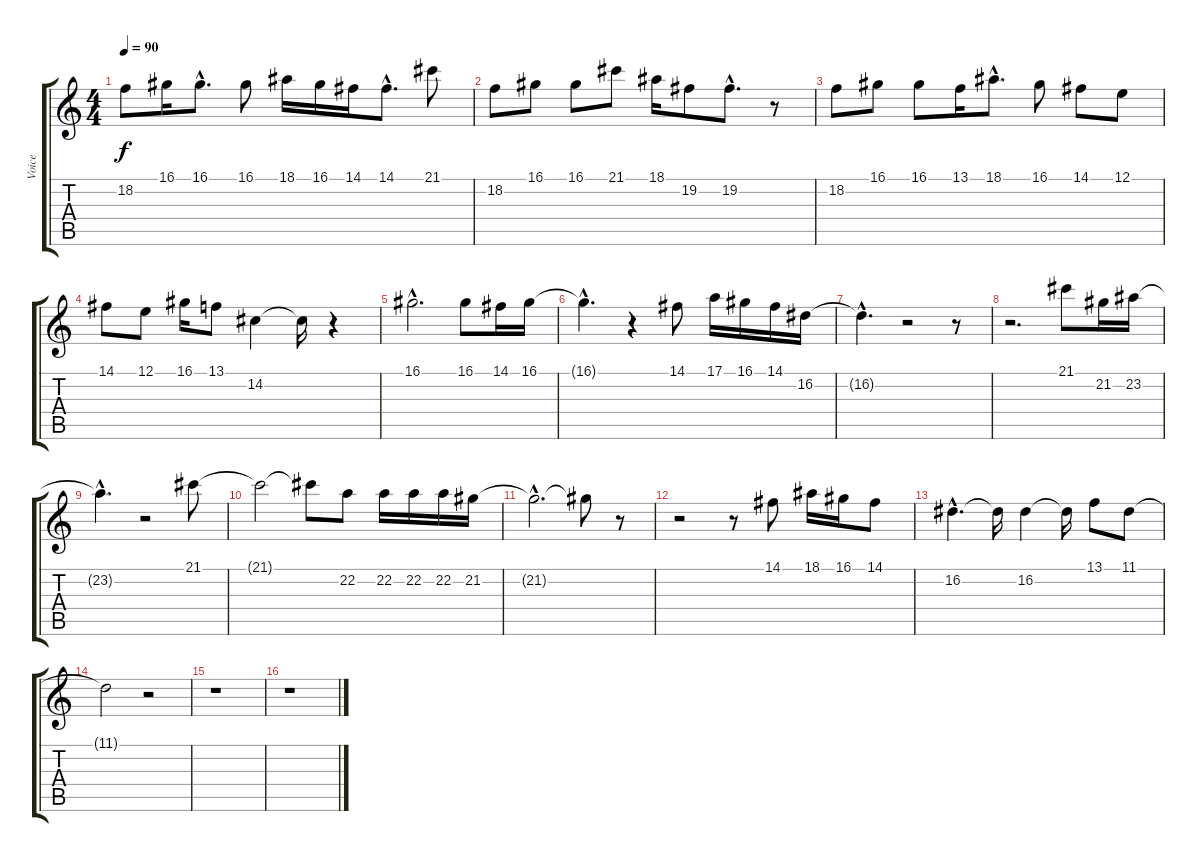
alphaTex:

\track ("Voice" "Voice") {instrument trumpet}
\staff {score tabs}
\tuning (E4 B3 G3 D3 A2 E2) {hide}
\ts (4 4)
\tempo 90
\clef g2
\ks c
18.2.8{dy f} 16.1.16 16.1{hac}.8{d} 16.1.8 18.1.16 16.1.16 14.1.16 14.1{hac}.8{d} 21.1.8 |
18.2.8 16.1.8 16.1.8 21.1.8 18.1.16 19.2.8 19.2{hac}.8{d} r.8 |
18.2.8 16.1.8 16.1.8 13.1.16 18.1{hac}.8{d} 16.1.8 14.1.8 12.1.8 |
14.1.8 12.1.8 16.1.16 13.1.8 14.2.4 14.2{t}.16 r.4 |
16.1{hac}.2{d} 16.1.8 14.1.16 16.1.16 |
16.1{hac t}.4{d} r.4 14.1.8 17.1.16 16.1.16 14.1.16 16.2.16 |
16.2{hac t}.4{d} r.2 r.8 |
r.2{d} 21.1.8 21.2.16 23.2.16 |
23.2{hac t}.4{d} r.2 21.1.8 |
21.1{t}.2 21.1{t}.8 22.2.8 22.2.16 22.2.16 22.2.16 21.2.16 |
21.2{hac t}.2{d} 21.2{t}.8 r.8 |
r.2 r.8 14.1.8 18.1.16 16.1.16 14.1.8 |
16.2{hac}.4{d} 16.2{t}.16 16.2.4 16.2{t}.16 13.1.8 11.1.8 |
11.1{t}.2 r.2 |
r.1 |
r.1
